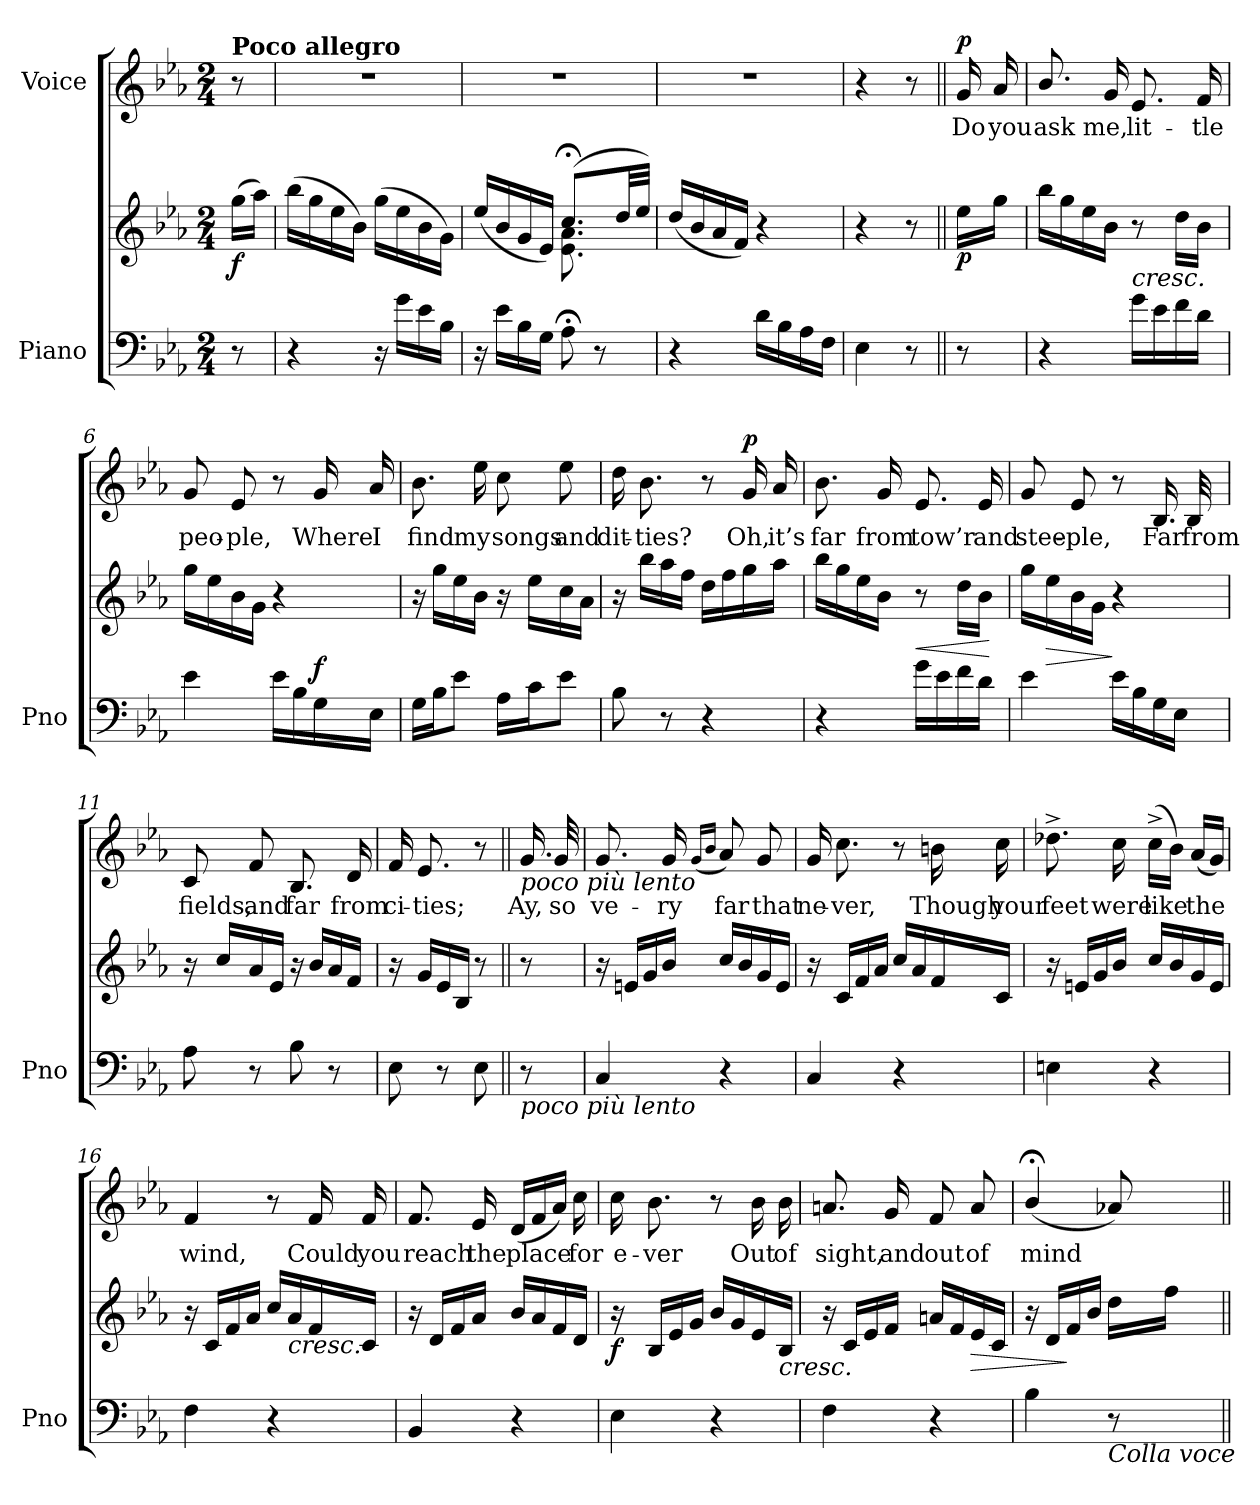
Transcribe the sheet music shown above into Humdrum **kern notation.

**kern	**kern	**dynam	**kern	**text	**dynam
*part2	*part2	*part2	*part1	*part1	*part1
*staff3	*staff2	*staff2/3	*staff1	*staff1	*staff1
*I"Piano	*	*	*I"Voice	*	*
*I'Pno	*	*	*	*	*
*clefF4	*clefG2	*	*clefG2	*	*
*k[b-e-a-]	*k[b-e-a-]	*	*k[b-e-a-]	*	*
*M2/4	*M2/4	*	*M2/4	*	*
=	=	=	=	=	=
!	!	!	!LO:TX:a:B:t=Poco allegro	!	!
!	!	!LO:DY:b	!	!	!
8r	(16gg\LL	f	8r	.	.
.	16aa-\JJ)	.	.	.	.
=1	=1	=1	=1	=1	=1
4r	(16bb-\LL	.	2r	.	.
.	16gg\	.	.	.	.
.	16ee-\	.	.	.	.
.	16b-\JJ)	.	.	.	.
16r	(16gg\LL	.	.	.	.
16g\LL	16ee-\	.	.	.	.
16e-\	16b-\	.	.	.	.
16B-\JJ	16g\JJ)	.	.	.	.
=2	=2	=2	=2	=2	=2
*	*^	*	*	*	*
16r	(16ee-/LL	4ryy	.	2r	.	.
16e-\LL	16b-/	.	.	.	.	.
16B-\	16g/	.	.	.	.	.
16G\JJ	16e-/JJ)	.	.	.	.	.
8A-;\	(>8.cc;</L	8.e-\ 8.a-\	.	.	.	.
8r	.	.	.	.	.	.
.	32dd/LL	16ryy	.	.	.	.
.	32ee-/JJJ)	.	.	.	.	.
*	*v	*v	*	*	*	*
=3	=3	=3	=3	=3	=3
4r	(16dd/LL	.	2r	.	.
.	16b-/	.	.	.	.
.	16a-/	.	.	.	.
.	16f/JJ)	.	.	.	.
16d\LL	4r	.	.	.	.
16B-\	.	.	.	.	.
16A-\	.	.	.	.	.
16F\JJ	.	.	.	.	.
=4	=4	=4	=4	=4	=4
4E-\	4r	.	4r	.	.
8r	8r	.	8r	.	.
!!LO:LB:g=z
=4X1||	=4X1||	=4X1||	=4X1||	=4X1||	=4X1||
!	!	!LO:DY:b	!	!LO:LY:b	!LO:DY:a
8r	16ee-\LL	p	16g/	Do	p
!	!	!	!	!LO:LY:b	!
.	16gg\JJ	.	16a-/	you	.
=5	=5	=5	=5	=5	=5
!	!	!	!	!LO:LY:b	!
4r	16bb-\LL	.	8.b-/	ask	.
.	16gg\	.	.	.	.
.	16ee-\	.	.	.	.
!	!	!	!	!LO:LY:b	!
.	16b-\JJ	.	16g/	me,	.
!	!LO:TX:b:i:t=cresc.	!	!	!	!
!	!	!	!	!LO:LY:b	!
16g\LL	8r	.	8.e-/	lit-	.
16e-\	.	.	.	.	.
16f\	16dd\LL	.	.	.	.
!	!	!	!	!LO:LY:b	!
16d\JJ	16b-\JJ	.	16f/	-tle	.
=6	=6	=6	=6	=6	=6
!	!	!	!	!LO:LY:b	!
4e-\	16gg\LL	.	8g/	peo-	.
.	16ee-\	.	.	.	.
!	!	!	!	!LO:LY:b	!
.	16b-\	.	8e-/	-ple,	.
.	16g\JJ	.	.	.	.
16e-\LL	4r	.	8r	.	.
16B-\	.	.	.	.	.
!	!	!LO:DY:a=2	!	!LO:LY:b	!
16G\	.	f	16g/	Where	.
!	!	!	!	!LO:LY:b	!
16E-\JJ	.	.	16a-/	I	.
=7	=7	=7	=7	=7	=7
!	!	!	!	!LO:LY:b	!
16G\LL	16r	.	8.b-\	find	.
16B-\J	16gg\LL	.	.	.	.
8e-\J	16ee-\	.	.	.	.
!	!	!	!	!LO:LY:b	!
.	16b-\JJ	.	16ee-\	my	.
!	!	!	!	!LO:LY:b	!
16A-\LL	16r	.	8cc\	songs	.
16c\J	16ee-\LL	.	.	.	.
!	!	!	!	!LO:LY:b	!
8e-\J	16cc\	.	8ee-\	and	.
.	16a-\JJ	.	.	.	.
!!LO:LB:g=z
=8	=8	=8	=8	=8	=8
!	!	!	!	!LO:LY:b	!
8B-\	16r	.	16dd\	dit-	.
!	!	!	!	!LO:LY:b	!
.	16bb-\LL	.	8.b-\	-ties?	.
8r	16aa-\	.	.	.	.
.	16ff\JJ	.	.	.	.
4r	16dd\LL	.	8r	.	.
.	16ff\	.	.	.	.
!	!	!	!	!LO:LY:b	!LO:DY:a
.	16gg\	.	16g/	Oh,	p
!	!	!	!	!LO:LY:b	!
.	16aa-\JJ	.	16a-/	it’s	.
=9	=9	=9	=9	=9	=9
!	!	!	!	!LO:LY:b	!
4r	16bb-\LL	.	8.b-\	far	.
.	16gg\	.	.	.	.
.	16ee-\	.	.	.	.
!	!	!	!	!LO:LY:b	!
.	16b-\JJ	.	16g/	from	.
!	!	!LO:HP:b	!	!LO:LY:b	!
16g\LL	8r	<	8.e-/	tow’r	.
16e-\	.	.	.	.	.
16f\	16dd\LL	.	.	.	.
!	!	!	!	!LO:LY:b	!
16d\JJ	16b-\JJ	.	16e-/	and	.
.	.	[	.	.	.
=10	=10	=10	=10	=10	=10
!	!	!	!	!LO:LY:b	!
4e-\	16gg\LL	.	8g/	stee-	.
!	!	!LO:HP:b	!	!	!
.	16ee-\	>	.	.	.
!	!	!	!	!LO:LY:b	!
.	16b-\	.	8e-/	-ple,	.
.	16g\JJ	.	.	.	.
16e-\LL	4r	]	8r	.	.
16B-\	.	.	.	.	.
!	!	!	!	!LO:LY:b	!
16G\	.	.	16.B-/	Far	.
16E-\JJ	.	.	.	.	.
!	!	!	!	!LO:LY:b	!
.	.	.	32B-/	from	.
!!LO:LB:g=z
=11	=11	=11	=11	=11	=11
!	!	!	!	!LO:LY:b	!
8A-\	16r	.	8c/	fields,	.
.	16cc/LL	.	.	.	.
!	!	!	!	!LO:LY:b	!
8r	16a-/	.	8f/	and	.
.	16e-/JJ	.	.	.	.
!	!	!	!	!LO:LY:b	!
8B-\	16r	.	8.B-/	far	.
.	16b-/LL	.	.	.	.
8r	16a-/	.	.	.	.
!	!	!	!	!LO:LY:b	!
.	16f/JJ	.	16d/	from	.
=12	=12	=12	=12	=12	=12
!	!	!	!	!LO:LY:b	!
8E-\	16r	.	16f/	ci-	.
!	!	!	!	!LO:LY:b	!
.	16g/LL	.	8.e-/	-ties;	.
8r	16e-/	.	.	.	.
.	16B-/JJ	.	.	.	.
8E-\	8r	.	8r	.	.
=12X2||	=12X2||	=12X2||	=12X2||	=12X2||	=12X2||
!	!	!	!LO:TX:b:i:t=poco più lento	!	!
!LO:TX:b:i:t=poco più lento	!	!	!	!	!
!	!	!	!	!LO:LY:b	!
8r	8r	.	16.g/	Ay,	.
!	!	!	!	!LO:LY:b	!
.	.	.	32g/	so	.
=13	=13	=13	=13	=13	=13
!	!	!	!	!LO:LY:b	!
4C/	16r	.	8.g/	ve-	.
.	16en/LL	.	.	.	.
.	16g/	.	.	.	.
!	!	!	!	!LO:LY:b	!
.	16b-/JJ	.	16g/	-ry	.
.	.	.	(16qg/LL	.	.
.	.	.	16qb-/JJ	.	.
!	!	!	!	!LO:LY:b	!
4r	16cc/LL	.	8a-/)	far	.
.	16b-/	.	.	.	.
!	!	!	!	!LO:LY:b	!
.	16g/	.	8g/	that	.
.	16e/JJ	.	.	.	.
!!LO:PB:g=z
=14	=14	=14	=14	=14	=14
!	!	!	!	!LO:LY:b	!
4C/	16r	.	16g/	ne-	.
!	!	!	!	!LO:LY:b	!
.	16c/LL	.	8.cc\	-ver,	.
.	16f/	.	.	.	.
.	16a-/JJ	.	.	.	.
4r	16cc/LL	.	8r	.	.
.	16a-/	.	.	.	.
!	!	!	!	!LO:LY:b	!
.	16f/	.	16bn\	Though	.
!	!	!	!	!LO:LY:b	!
.	16c/JJ	.	16cc\	your	.
=15	=15	=15	=15	=15	=15
!	!	!	!	!LO:LY:b	!
4En\	16r	.	8.dd-X^\	feet	.
.	16en/LL	.	.	.	.
.	16g/	.	.	.	.
!	!	!	!	!LO:LY:b	!
.	16b-/JJ	.	16cc\	were	.
!	!	!	!	!LO:LY:b	!
4r	16cc/LL	.	(16cc^\LL	like	.
.	16b-/	.	16b-\JJ)	.	.
!	!	!	!	!LO:LY:b	!
.	16g/	.	(16a-/LL	the	.
.	16e/JJ	.	16g/JJ)	.	.
=16	=16	=16	=16	=16	=16
!	!	!	!	!LO:LY:b	!
4F\	16r	.	4f/	wind,	.
.	16c/LL	.	.	.	.
.	16f/	.	.	.	.
.	16a-/JJ	.	.	.	.
4r	16cc/LL	.	8r	.	.
!	!LO:TX:b:i:t=cresc.	!	!	!	!
.	16a-/	.	.	.	.
!	!	!	!	!LO:LY:b	!
.	16f/	.	16f/	Could	.
!	!	!	!	!LO:LY:b	!
.	16c/JJ	.	16f/	you	.
=17	=17	=17	=17	=17	=17
!	!	!	!	!LO:LY:b	!
4BB-/	16r	.	8.f/	reach	.
.	16d/LL	.	.	.	.
.	16f/	.	.	.	.
!	!	!	!	!LO:LY:b	!
.	16a-/JJ	.	16e-/	the	.
!	!	!	!	!LO:LY:b	!
4r	16b-/LL	.	(16d/LL	place	.
.	16a-/	.	16f/	.	.
.	16f/	.	16a-/JJ)	.	.
!	!	!	!	!LO:LY:b	!
.	16d/JJ	.	16cc\	for	.
!!LO:LB:g=z
=18	=18	=18	=18	=18	=18
!	!	!LO:DY:b	!	!LO:LY:b	!
4E-\	16r	f	16cc\	e-	.
!	!	!	!	!LO:LY:b	!
.	16B-/LL	.	8.b-\	-ver	.
.	16e-/	.	.	.	.
.	16g/JJ	.	.	.	.
4r	16b-/LL	.	8r	.	.
.	16g/	.	.	.	.
!	!	!	!	!LO:LY:b	!
.	16e-/	.	16b-\	Out	.
!	!LO:TX:b:i:t=cresc.	!	!	!	!
!	!	!	!	!LO:LY:b	!
.	16B-/JJ	.	16b-\	of	.
=19	=19	=19	=19	=19	=19
!	!	!	!	!LO:LY:b	!
4F\	16r	.	8.an/	sight,	.
.	16c/LL	.	.	.	.
.	16e-/	.	.	.	.
!	!	!	!	!LO:LY:b	!
.	16f/JJ	.	16g/	and	.
!	!	!	!	!LO:LY:b	!
4r	16an/LL	.	8f/	out	.
.	16f/	.	.	.	.
!	!	!LO:HP:b	!	!LO:LY:b	!
.	16e-/	>	8a/	of	.
.	16c/JJ	.	.	.	.
=20	=20	=20	=20	=20	=20
!	!	!	!	!LO:LY:b	!
4B-\	16r	.	(4b-;</	mind	.
.	16d/LL	.	.	.	.
.	16f/	]	.	.	.
.	16b-/JJ	.	.	.	.
!LO:TX:b:i:t=Colla voce	!	!	!	!	!
8r	16dd\LL	.	8a-X/)	.	.
.	16ff\JJ	.	.	.	.
=||	=||	=||	=||	=||	=||
*-	*-	*-	*-	*-	*-
